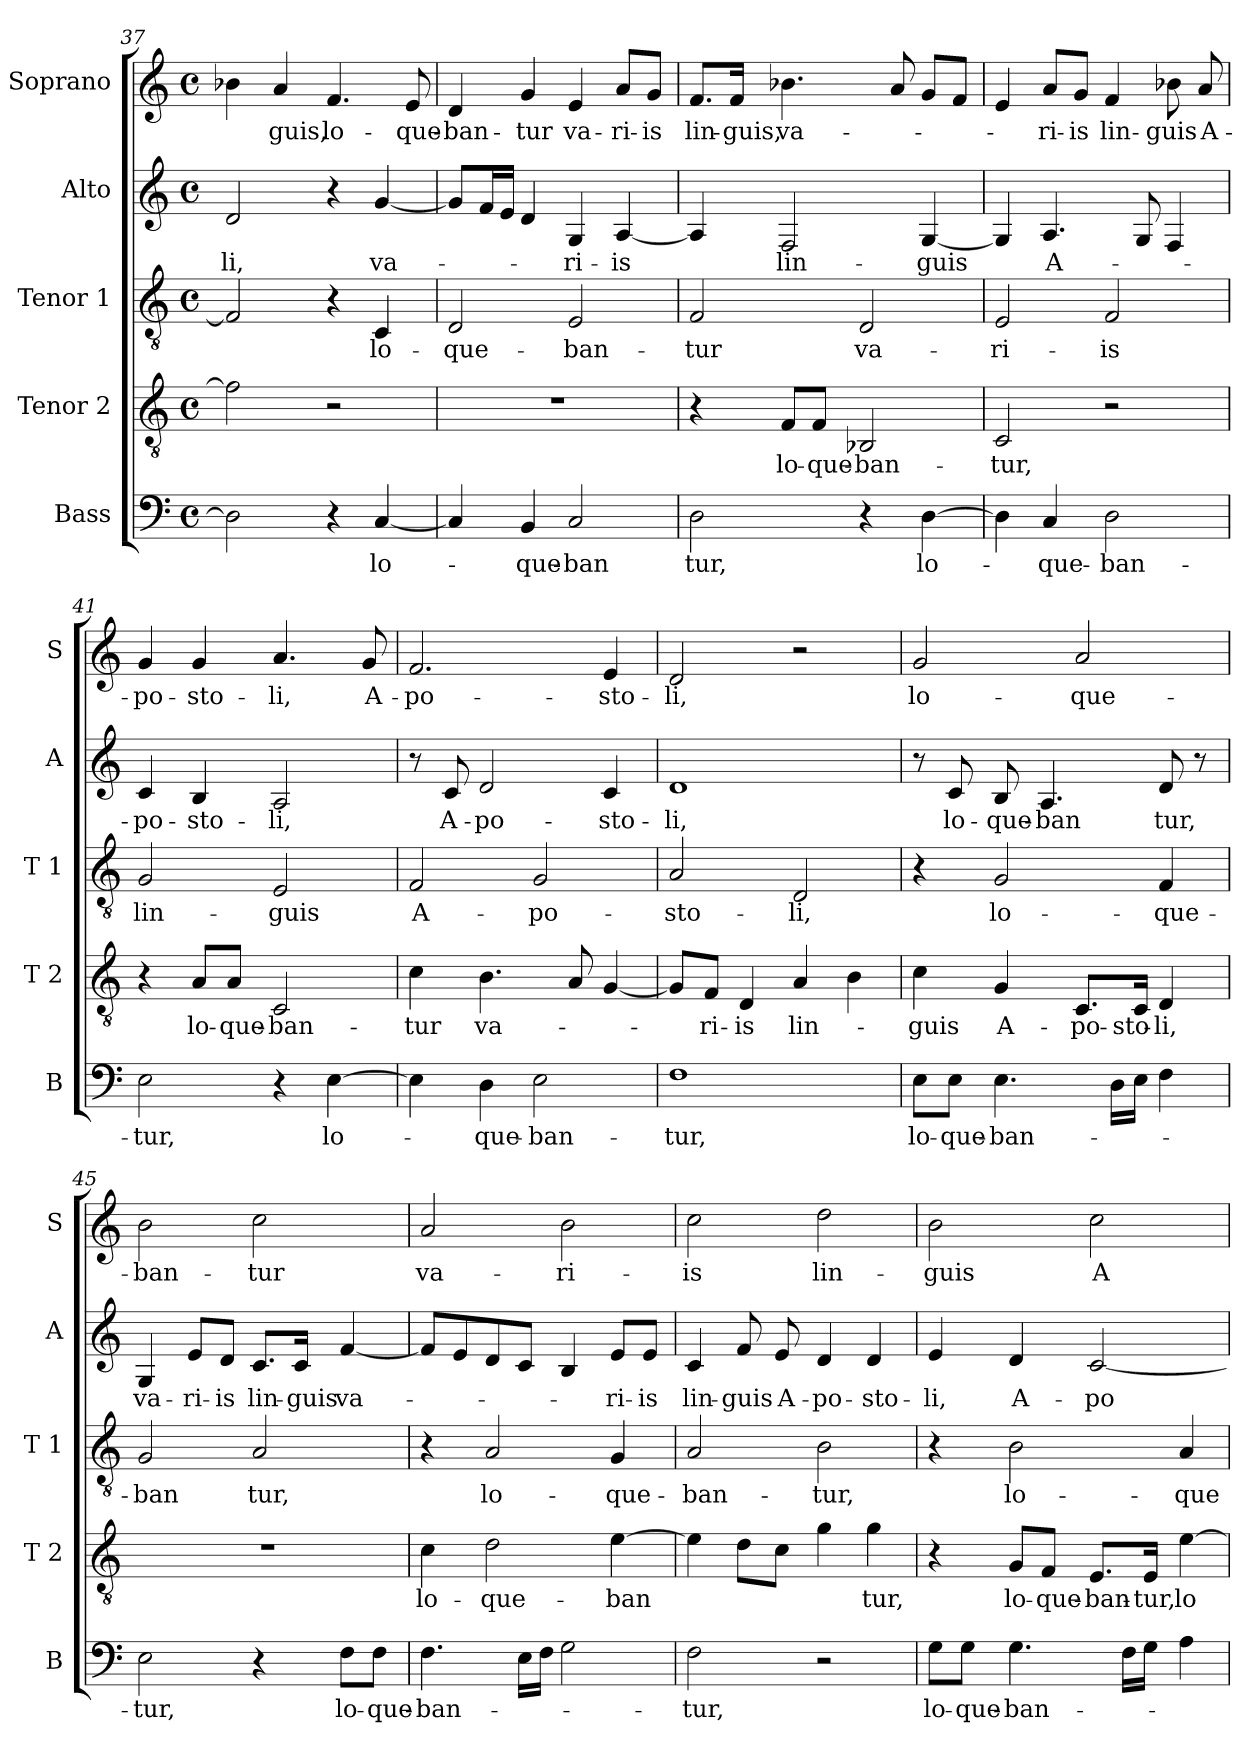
**kern	**text	**kern	**text	**kern	**text	**kern	**text	**kern	**text
*part5	*part5	*part4	*part4	*part3	*part3	*part2	*part2	*part1	*part1
*staff5	*staff5	*staff4	*staff4	*staff3	*staff3	*staff2	*staff2	*staff1	*staff1
*I"Bass	*	*I"Tenor 2	*	*I"Tenor 1	*	*I"Alto	*	*I"Soprano	*
*I'B	*	*I'T 2	*	*I'T 1	*	*I'A	*	*I'S	*
*clefF4	*	*clefGv2	*	*clefGv2	*	*clefG2	*	*clefG2	*
*k[]	*	*k[]	*	*k[]	*	*k[]	*	*k[]	*
*C:	*	*C:	*	*C:	*	*C:	*	*C:	*
*M4/4	*	*M4/4	*	*M4/4	*	*M4/4	*	*M4/4	*
*met(c)	*	*met(c)	*	*met(c)	*	*met(c)	*	*met(c)	*
=37	=37	=37	=37	=37	=37	=37	=37	=37	=37
2D\]	.	2f\]	.	2F/]	.	2d/	-li,	4b-X\	.
.	.	.	.	.	.	.	.	4a/	-guis,
4r	.	2r	.	4r	.	4r	.	4.f/	lo-
[4C/	lo-	.	.	4C/	lo-	[4g/	va-	.	.
.	.	.	.	.	.	.	.	8e/	-que-
=38	=38	=38	=38	=38	=38	=38	=38	=38	=38
4C/]	.	1r	.	2D/	-que-	8g/L]	.	4d/	-ban-
.	.	.	.	.	.	16f/L	.	.	.
.	.	.	.	.	.	16e/JJ	.	.	.
4BB/	-que-	.	.	.	.	4d/	.	4g/	-tur
2C/	-ban	.	.	2E/	-ban-	4G/	-ri-	4e/	va-
.	.	.	.	.	.	[4A/	-is	8a/L	-ri-
.	.	.	.	.	.	.	.	8g/J	-is
=39	=39	=39	=39	=39	=39	=39	=39	=39	=39
2D\	tur,	4r	.	2F/	-tur	4A/]	.	8.f/L	lin-
.	.	.	.	.	.	.	.	16f/Jk	-guis,
.	.	8F/L	lo-	.	.	2F/	lin-	4.b-X\	va-
.	.	8F/J	-que-	.	.	.	.	.	.
4r	.	2BB-X/	-ban-	2D/	va-	.	.	.	.
.	.	.	.	.	.	.	.	8a/	.
[4D\	lo-	.	.	.	.	[4G/	-guis	8g/L	.
.	.	.	.	.	.	.	.	8f/J	.
!!LO:LB:g=z
=40	=40	=40	=40	=40	=40	=40	=40	=40	=40
4D\]	.	2C/	-tur,	2E/	-ri-	4G/]	.	4e/	.
4C/	-que-	.	.	.	.	4.A/	A-	8a/L	-ri-
.	.	.	.	.	.	.	.	8g/J	-is
2D\	-ban-	2r	.	2F/	-is	.	.	4f/	lin-
.	.	.	.	.	.	8G/	.	.	.
.	.	.	.	.	.	4F/	.	8b-X\	-guis
.	.	.	.	.	.	.	.	8a/	A-
=41	=41	=41	=41	=41	=41	=41	=41	=41	=41
2E\	-tur,	4r	.	2G/	lin-	4c/	-po-	4g/	-po-
.	.	8A/L	lo-	.	.	4B/	-sto-	4g/	-sto-
.	.	8A/J	-que-	.	.	.	.	.	.
4r	.	2C/	-ban-	2E/	-guis	2A/	-li,	4.a/	-li,
[4E\	lo-	.	.	.	.	.	.	.	.
.	.	.	.	.	.	.	.	8g/	A-
=42	=42	=42	=42	=42	=42	=42	=42	=42	=42
4E\]	.	4c\	-tur	2F/	A-	8r	.	2.f/	-po-
.	.	.	.	.	.	8c/	A-	.	.
4D\	-que-	4.B\	va-	.	.	2d/	-po-	.	.
2E\	-ban-	.	.	2G/	-po-	.	.	.	.
.	.	8A/	.	.	.	.	.	.	.
.	.	[4G/	.	.	.	4c/	-sto-	4e/	-sto-
=43	=43	=43	=43	=43	=43	=43	=43	=43	=43
1F	-tur,	8G/L]	.	2A/	-sto-	1d	-li,	2d/	-li,
.	.	8F/J	-ri-	.	.	.	.	.	.
.	.	4D/	-is	.	.	.	.	.	.
.	.	4A/	lin-	2D/	-li,	.	.	2r	.
.	.	4B\	.	.	.	.	.	.	.
!!LO:PB:g=z
=44	=44	=44	=44	=44	=44	=44	=44	=44	=44
8E\L	lo-	4c\	-guis	4r	.	8r	.	2g/	lo-
8E\J	-que-	.	.	.	.	8c/	lo-	.	.
4.E\	-ban-	4G/	A-	2G/	lo-	8B/	-que-	.	.
.	.	.	.	.	.	4.A/	-ban	.	.
.	.	8.C/L	-po-	.	.	.	.	2a/	-que-
16D\LL	.	.	.	.	.	.	.	.	.
16E\JJ	.	16C/Jk	-sto-	.	.	.	.	.	.
4F\	.	4D/	-li,	4F/	-que-	8d/	tur,	.	.
.	.	.	.	.	.	8r	.	.	.
=45	=45	=45	=45	=45	=45	=45	=45	=45	=45
2E\	-tur,	1r	.	2G/	-ban	4G/	va-	2b\	-ban-
.	.	.	.	.	.	8e/L	-ri-	.	.
.	.	.	.	.	.	8d/J	-is	.	.
4r	.	.	.	2A/	tur,	8.c/L	lin-	2cc\	-tur
.	.	.	.	.	.	16c/Jk	-guis	.	.
8F\L	lo-	.	.	.	.	[4f/	va-	.	.
8F\J	-que-	.	.	.	.	.	.	.	.
=46	=46	=46	=46	=46	=46	=46	=46	=46	=46
4.F\	-ban-	4c\	lo-	4r	.	8f/L]	.	2a/	va-
.	.	.	.	.	.	8e/	.	.	.
.	.	2d\	-que-	2A/	lo-	8d/	.	.	.
16E\LL	.	.	.	.	.	8c/J	.	.	.
16F\JJ	.	.	.	.	.	.	.	.	.
2G\	.	.	.	.	.	4B/	.	2b\	-ri-
.	.	[4e\	-ban	4G/	-que-	8e/L	-ri-	.	.
.	.	.	.	.	.	8e/J	-is	.	.
=47	=47	=47	=47	=47	=47	=47	=47	=47	=47
2F\	-tur,	4e\]	.	2A/	-ban-	4c/	lin-	2cc\	-is
.	.	8d\L	.	.	.	8f/	-guis	.	.
.	.	8c\J	.	.	.	8e/	A-	.	.
2r	.	4g\	.	2B\	-tur,	4d/	-po-	2dd\	lin-
.	.	4g\	tur,	.	.	4d/	-sto-	.	.
!!LO:LB:g=z
=48	=48	=48	=48	=48	=48	=48	=48	=48	=48
8G\L	lo-	4r	.	4r	.	4e/	-li,	2b\	-guis
8G\J	-que-	.	.	.	.	.	.	.	.
4.G\	-ban-	8G/L	lo-	2B\	lo-	4d/	A-	.	.
.	.	8F/J	-que-	.	.	.	.	.	.
.	.	8.E/L	-ban-	.	.	[2c/	-po-	2cc\	A-
16F\LL	.	.	.	.	.	.	.	.	.
16G\JJ	.	16E/Jk	-tur,	.	.	.	.	.	.
4A\	.	[4e\	lo-	4A/	-que-	.	.	.	.
=	=	=	=	=	=	=	=	=	=
*-	*-	*-	*-	*-	*-	*-	*-	*-	*-
